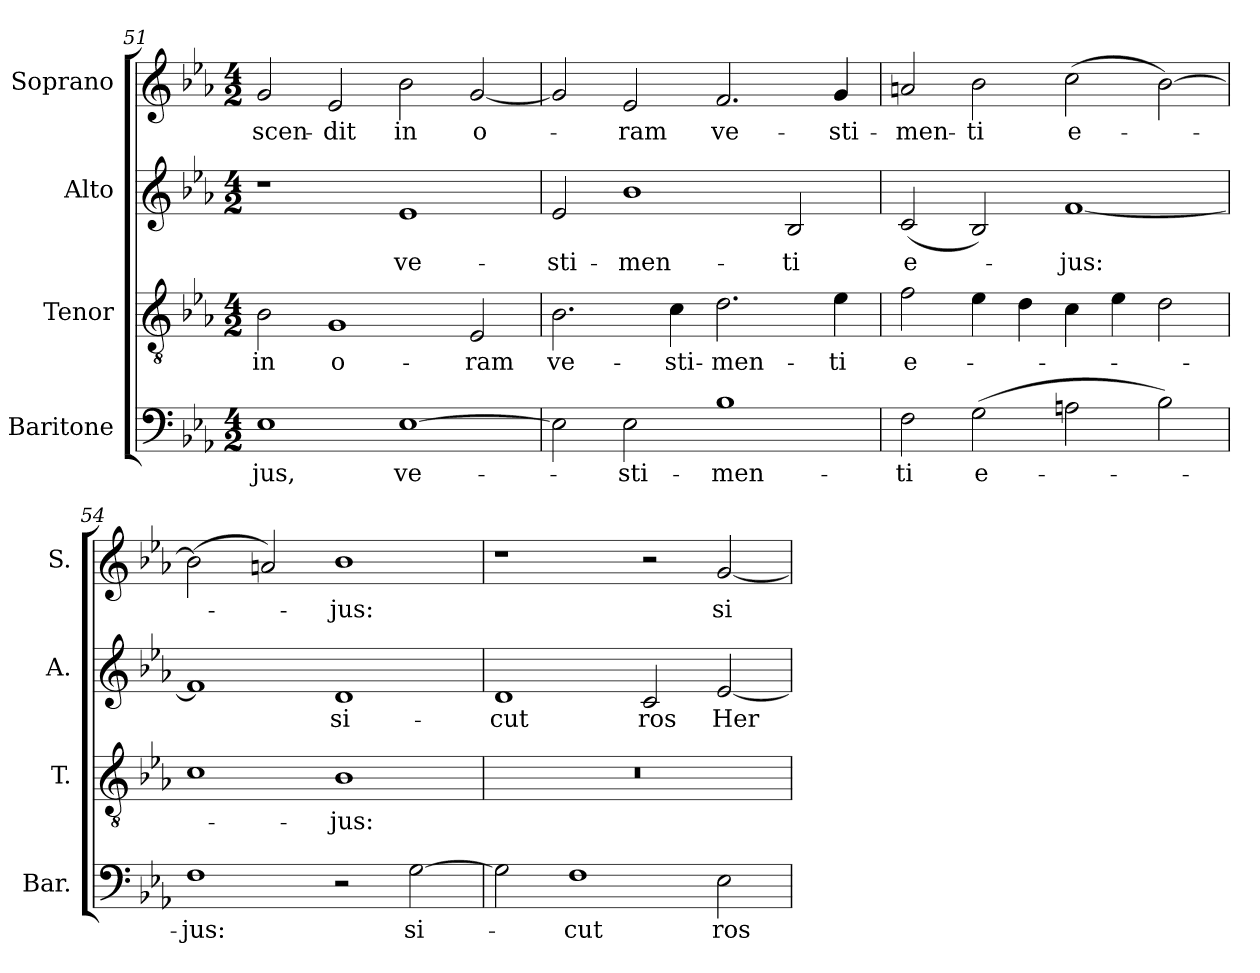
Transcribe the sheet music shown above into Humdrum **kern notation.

**kern	**text	**kern	**text	**kern	**text	**kern	**text
*part4	*part4	*part3	*part3	*part2	*part2	*part1	*part1
*staff4	*staff4	*staff3	*staff3	*staff2	*staff2	*staff1	*staff1
*I"Baritone	*	*I"Tenor	*	*I"Alto	*	*I"Soprano	*
*I'Bar.	*	*I'T.	*	*I'A.	*	*I'S.	*
*clefF4	*	*clefGv2	*	*clefG2	*	*clefG2	*
*	*	*ITrd7c12	*	*	*	*	*
*k[b-e-a-]	*	*k[b-e-a-]	*	*k[b-e-a-]	*	*k[b-e-a-]	*
*E-:	*	*E-:	*	*E-:	*	*E-:	*
*M4/2	*	*M4/2	*	*M4/2	*	*M4/2	*
=51	=51	=51	=51	=51	=51	=51	=51
!	!LO:LY:b:color=#000000	!	!	!	!	!	!
!	!	!	!LO:LY:b:color=#000000	!	!	!	!
!	!	!	!	!	!	!	!LO:LY:b:color=#000000
1E-i	-jus,	2BB-i\	in	1r	.	2gi/	-scen-
!	!	!	!LO:LY:b:color=#000000	!	!	!	!
!	!	!	!	!	!	!	!LO:LY:b:color=#000000
.	.	1GGi	o-	.	.	2e-i/	-dit
!	!LO:LY:b:color=#000000	!	!	!	!	!	!
!	!	!	!	!	!LO:LY:b:color=#000000	!	!
!	!	!	!	!	!	!	!LO:LY:b:color=#000000
[1E-i	ve-	.	.	1e-i	ve-	2b-i\	in
!	!	!	!LO:LY:b:color=#000000	!	!	!	!
!	!	!	!	!	!	!	!LO:LY:b:color=#000000
.	.	2EE-i/	-ram	.	.	[2gi/	o-
!!LO:PB:g=z
=52	=52	=52	=52	=52	=52	=52	=52
!	!	!	!LO:LY:b:color=#000000	!	!	!	!
!	!	!	!	!	!LO:LY:b:color=#000000	!	!
2E-i\]	.	2.BB-i\	ve-	2e-i/	-sti-	2gi/]	.
!	!LO:LY:b:color=#000000	!	!	!	!	!	!
!	!	!	!	!	!LO:LY:b:color=#000000	!	!
!	!	!	!	!	!	!	!LO:LY:b:color=#000000
2E-i\	-sti-	.	.	1b-i	-men-	2e-i/	-ram
!	!	!	!LO:LY:b:color=#000000	!	!	!	!
.	.	4Ci\	-sti-	.	.	.	.
!	!LO:LY:b:color=#000000	!	!	!	!	!	!
!	!	!	!LO:LY:b:color=#000000	!	!	!	!
!	!	!	!	!	!	!	!LO:LY:b:color=#000000
1B-i	-men-	2.Di\	-men-	.	.	2.fi/	ve-
!	!	!	!	!	!LO:LY:b:color=#000000	!	!
.	.	.	.	2B-i/	-ti	.	.
!	!	!	!LO:LY:b:color=#000000	!	!	!	!
!	!	!	!	!	!	!	!LO:LY:b:color=#000000
.	.	4E-i\	-ti	.	.	4gi/	-sti-
=53	=53	=53	=53	=53	=53	=53	=53
!	!LO:LY:b:color=#000000	!	!	!	!	!	!
!	!	!	!LO:LY:b:color=#000000	!	!	!	!
!	!	!	!	!	!LO:LY:b:color=#000000	!	!
!	!	!	!	!	!	!	!LO:LY:b:color=#000000
2Fi\	-ti	2Fi\	e-	(2ci/	e-	2ani/	-men-
!	!LO:LY:b:color=#000000	!	!	!	!	!	!
!	!	!	!	!	!	!	!LO:LY:b:color=#000000
(2Gi\	e-	4E-i\	.	2B-i/)	.	2b-i\	-ti
.	.	4Di\	.	.	.	.	.
!	!	!	!	!	!LO:LY:b:color=#000000	!	!
!	!	!	!	!	!	!	!LO:LY:b:color=#000000
2Ani\	.	4Ci\	.	[1fi	-jus:	(2cci\	e-
.	.	4E-i\	.	.	.	.	.
2B-i\)	.	2Di\	.	.	.	[2b-i\)	.
=54	=54	=54	=54	=54	=54	=54	=54
!	!LO:LY:b:color=#000000	!	!	!	!	!	!
1Fi	-jus:	1Ci	.	1fi]	.	(2b-i\]	.
.	.	.	.	.	.	2ani/)	.
!	!	!	!LO:LY:b:color=#000000	!	!	!	!
!	!	!	!	!	!LO:LY:b:color=#000000	!	!
!	!	!	!	!	!	!	!LO:LY:b:color=#000000
2r	.	1BB-i	-jus:	1di	si-	1b-i	-jus:
!	!LO:LY:b:color=#000000	!	!	!	!	!	!
[2Gi\	si-	.	.	.	.	.	.
=55	=55	=55	=55	=55	=55	=55	=55
!	!	!LO:N:vis=1	!	!	!	!	!
!	!	!	!	!	!LO:LY:b:color=#000000	!	!
2Gi\]	.	0r	.	1di	-cut	1r	.
!	!LO:LY:b:color=#000000	!	!	!	!	!	!
1Fi	-cut	.	.	.	.	.	.
!	!	!	!	!	!LO:LY:b:color=#000000	!	!
.	.	.	.	2ci/	ros	2r	.
!	!LO:LY:b:color=#000000	!	!	!	!	!	!
!	!	!	!	!	!LO:LY:b:color=#000000	!	!
!	!	!	!	!	!	!	!LO:LY:b:color=#000000
2E-i\	ros	.	.	[2e-i/	Her-	[2gi/	si-
=	=	=	=	=	=	=	=
*-	*-	*-	*-	*-	*-	*-	*-
